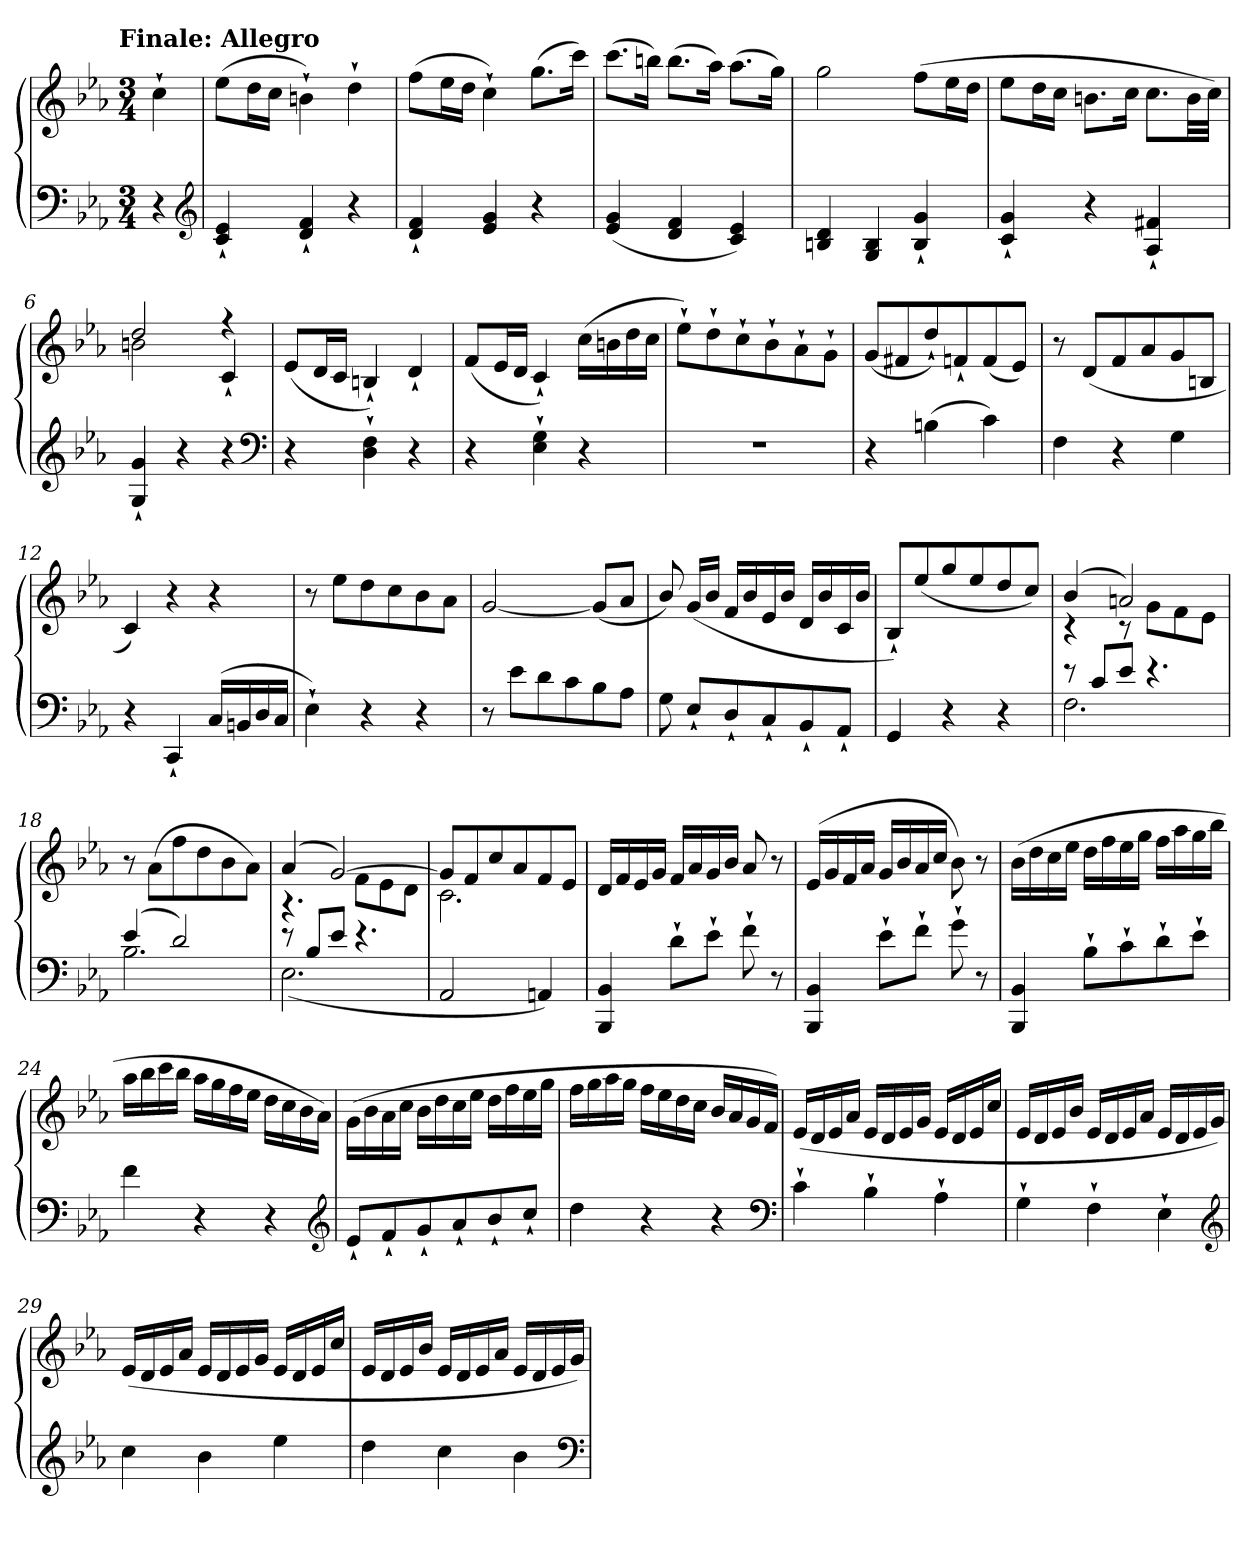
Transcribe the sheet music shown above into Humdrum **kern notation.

**kern	**kern
*part1	*part1
*staff2	*staff1
*clefF4	*clefG2
*k[b-e-a-]	*k[b-e-a-]
*c:	*c:
!!LO:TX:omd:t=Finale&colon; Allegro
*M3/4	*M3/4
*MM132	*MM132
=	=
4r	4cc`\
*clefG2	*
=1	=1
4c`/ 4e-`/	(8ee-\L
.	16dd\L
.	16cc\JJ
4d`/ 4f`/	4bn`\)
4r	4dd`\
=2	=2
4d`/ 4f`/	(8ff\L
.	16ee-\L
.	16dd\JJ
4e-/ 4g/	4cc`\)
4r	(8.gg\L
.	16ccc\Jk)
=3	=3
(4e-/ 4g/	(8.ccc\L
.	16bbn\Jk)
4d/ 4f/	(8.bb\L
.	16aa-\Jk)
4c/ 4e-/)	(8.aa-\L
.	16gg\Jk)
=4	=4
4Bn/ 4d/	2gg\
4G/ 4B/	.
4B`/ 4g`/	(8ff\L
.	16ee-\L
.	16dd\JJ
=5	=5
4c`/ 4g`/	8ee-\L
.	16dd\L
.	16cc\JJ
4r	8.bn\L
.	16cc\Jk
4A-`/ 4f#X`/	8.cc\L
.	32b\LL
.	32cc\JJJ)
=6	=6
*	*^
4G`/ 4g`/	2dd/	2bn\
4r	.	.
4r	4r	4c`/
*	*v	*v
*clefF4	*
=7	=7
4r	(8e-/L
.	16d/L
.	16c/JJ
4D`\ 4F`\	4Bn`/)
4r	4d`/
=8	=8
4r	(8f/L
.	16e-/L
.	16d/JJ
4E-`\ 4G`\	4c`/)
4r	(16cc\LL
.	16bn\
.	16dd\
.	16cc\JJ
=9	=9
2.r	8ee-`\L)
.	8dd`\
.	8cc`\
.	8b-`\
.	8a-`\
.	8g`\J
=10	=10
4r	(8g/L
.	8f#X/
(4Bn\	8dd`/)
.	8fn`/
4c\)	(8f/
.	8e-/J)
=11	=11
4F\	8r
.	(8d/L
4r	8f/
.	8a-/
4G\	8g/
.	8Bn/J
=12	=12
4r	4c/)
4CC`/	4r
(16C/LL	4r
16BBn/	.
16D/	.
16C/JJ	.
=13	=13
4E-`\)	8r
.	8ee-\L
4r	8dd\
.	8cc\
4r	8b-\
.	8a-\J
=14	=14
8r	[2g/
8e-\L	.
8d\	.
8c\	.
8B-\	(8g/L]
8A-\J	8a-/J
=15	=15
8G\	8b-/)
8E-`/L	(16g/LL
.	16b-/JJ
8D`/	16f/LL
.	16b-/
8C`/	16e-/
.	16b-/JJ
8BB-`/	16d/LL
.	16b-/
8AA-`/J	16c/
.	16b-/JJ
=16	=16
4GG/	8B-`/L)
.	(8ee-/
4r	8gg/
.	8ee-/
4r	8dd/
.	8cc/J)
=17	=17
*^	*^
8r	2.F\	(4b-/	4r
8c/L	.	.	.
8e-/J	.	2an/)	8r
4.r	.	.	8g\L
.	.	.	8f\
.	.	.	8e-\J
*	*	*v	*v
=18	=18	=18
(4e-/	2.B-\	8r
.	.	(8a-\L
2d/)	.	8ff\
.	.	8dd\
.	.	8b-\
.	.	8a-\J)
=19	=19	=19
*	*	*^
8r	(2.E-\	(4a-/	4.r
8B-/L	.	.	.
8e-/J	.	[2g/)	.
4.r	.	.	8f\L
.	.	.	8e-\
.	.	.	8d\J
*v	*v	*	*
=20	=20	=20
2AA-/	8g/L]	2.c\
.	8f/	.
.	8cc/	.
.	8a-/	.
4AAn/)	8f/	.
.	8e-/J	.
*	*v	*v
=21	=21
4BBB-/ 4BB-/	16d/LL
.	16f/
.	16e-/
.	16g/JJ
8d`\L	16f/LL
.	16a-/
8e-`\J	16g/
.	16b-/JJ
8f`\	8a-/
8r	8r
=22	=22
4BBB-/ 4BB-/	(16e-/LL
.	16g/
.	16f/
.	16a-/JJ
8e-`\L	16g/LL
.	16b-/
8f`\J	16a-/
.	16cc/JJ
8g`\	8b-\)
8r	8r
=23	=23
4BBB-/ 4BB-/	(16b-\LL
.	16dd\
.	16cc\
.	16ee-\JJ
8B-`\L	16dd\LL
.	16ff\
8c`\	16ee-\
.	16gg\JJ
8d`\	16ff\LL
.	16aa-\
8e-`\J	16gg\
.	16bb-\JJ
=24	=24
4f\	16aa-\LL
.	16bb-\
.	16ccc\
.	16bb-\JJ
4r	16aa-\LL
.	16gg\
.	16ff\
.	16ee-\JJ
4r	16dd\LL
.	16cc\
.	16b-\
.	16a-\JJ)
*clefG2	*
=25	=25
8e-`/L	(16g\LL
.	16b-\
8f`/	16a-\
.	16cc\JJ
8g`/	16b-\LL
.	16dd\
8a-`/	16cc\
.	16ee-\JJ
8b-`/	16dd\LL
.	16ff\
8cc`/J	16ee-\
.	16gg\JJ
=26	=26
4dd\	16ff\LL
.	16gg\
.	16aa-\
.	16gg\JJ
4r	16ff\LL
.	16ee-\
.	16dd\
.	16cc\JJ
4r	16b-/LL
.	16a-/
.	16g/
.	16f/JJ)
*clefF4	*
=27	=27
4c`\	(16e-/LL
.	16d/
.	16e-/
.	16a-/JJ
4B-`\	16e-/LL
.	16d/
.	16e-/
.	16g/JJ
4A-`\	16e-/LL
.	16d/
.	16e-/
.	16cc/JJ
=28	=28
4G`\	16e-/LL
.	16d/
.	16e-/
.	16b-/JJ
4F`\	16e-/LL
.	16d/
.	16e-/
.	16a-/JJ
4E-`\	16e-/LL
.	16d/
.	16e-/
.	16g/JJ)
*clefG2	*
=29	=29
4cc\	(16e-/LL
.	16d/
.	16e-/
.	16a-/JJ
4b-\	16e-/LL
.	16d/
.	16e-/
.	16g/JJ
4ee-\	16e-/LL
.	16d/
.	16e-/
.	16cc/JJ
=30	=30
4dd\	16e-/LL
.	16d/
.	16e-/
.	16b-/JJ
4cc\	16e-/LL
.	16d/
.	16e-/
.	16a-/JJ
4b-\	16e-/LL
.	16d/
.	16e-/
.	16g/JJ)
*clefF4	*
=	=
*-	*-
